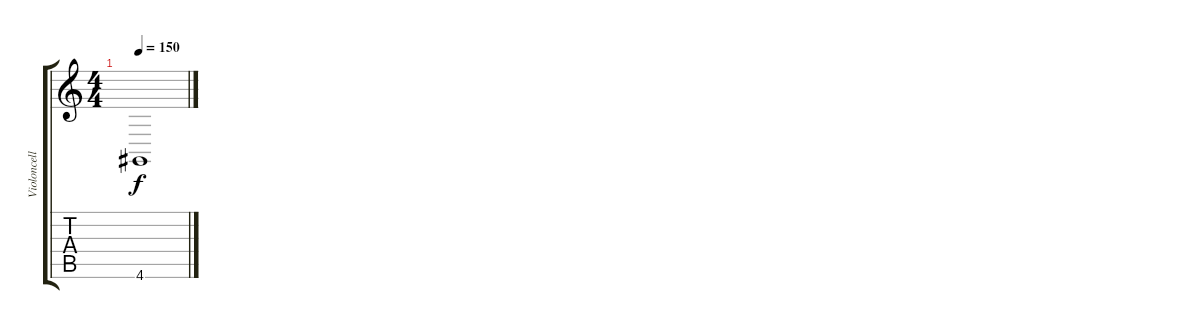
\track ("Violoncell" "Violoncell") {instrument stringensemble1}
\staff {score tabs}
\tuning (E4 B3 G3 D3 A2 E2) {hide}
\ts (4 4)
\tempo 150
\clef g2
\ks c
4.6{t}.1{dy f}
